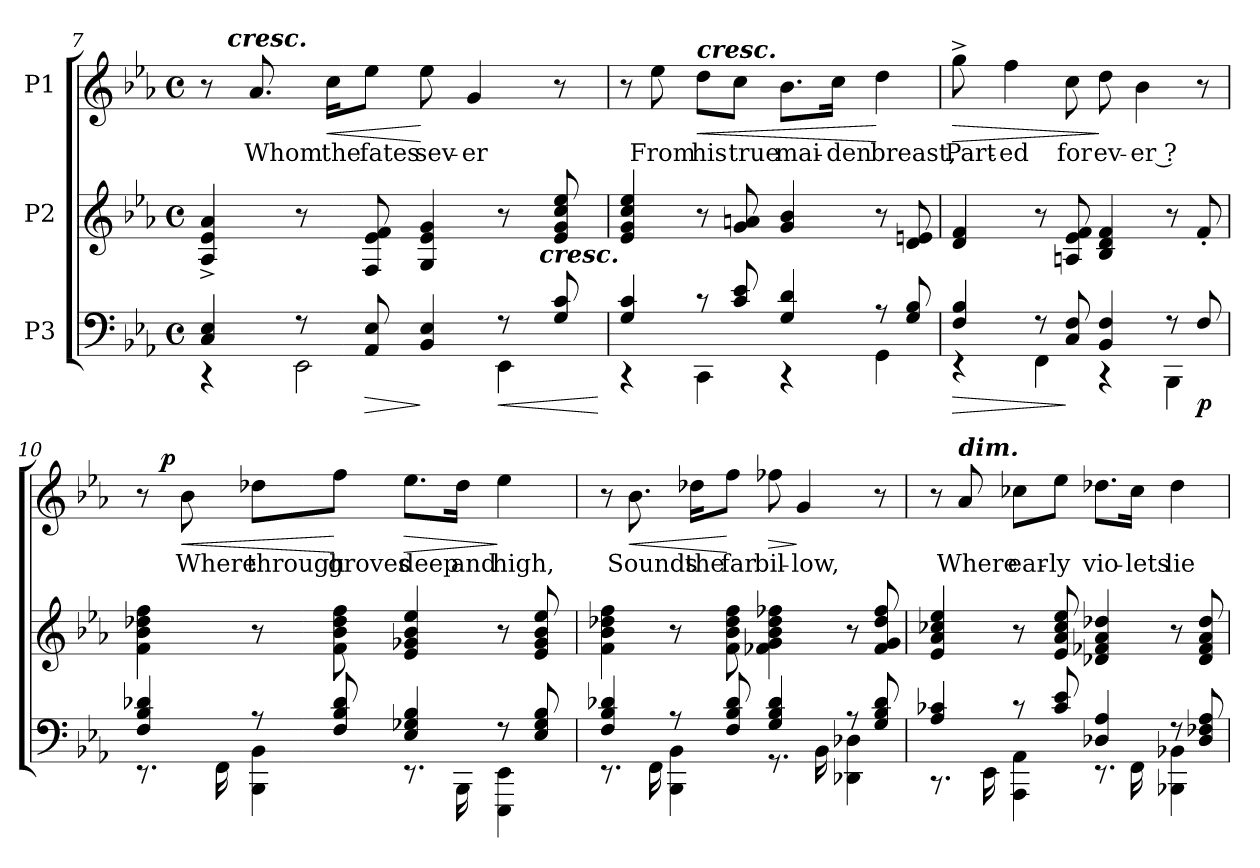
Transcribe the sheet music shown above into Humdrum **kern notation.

**kern	**dynam	**kern	**kern	**text	**dynam
*part3	*part3	*part2	*part1	*part1	*part1
*staff3	*staff3	*staff2	*staff1	*staff1	*staff1
*I"P3	*	*I"P2	*I"P1	*	*
*clefF4	*	*clefG2	*clefG2	*	*
*k[b-e-a-]	*	*k[b-e-a-]	*k[b-e-a-]	*	*
*E-:	*	*E-:	*E-:	*	*
*M4/4	*	*M4/4	*M4/4	*	*
*met(c)	*	*met(c)	*met(c)	*	*
=7	=7	=7	=7	=7	=7
*^	*	*	*^	*	*
*	*^	*	*	*	*	*	*
4Ci/ 4E-i	4r	2ryy	.	4A-i/^ 4e-i^ 4a-i^	8r	32ryy	.	.
.	.	.	.	.	.	64ryy	.	.
.	.	.	.	.	.	256ryy	.	.
.	.	.	.	.	.	1024ryy	.	.
!	!	!	!	!	!	!LO:TX:a:Bi:t=cresc.	!	!
.	.	.	.	.	.	2ryy	.	.
!	!	!	!	!	!	!	!LO:LY:b:color=#000000	!
.	.	.	.	.	8.a-i/	.	Whom	.
8r	2EE-i\	.	.	8r	.	.	.	.
!	!	!	!	!	!	!	!LO:LY:b:color=#000000	!LO:HP:b
.	.	.	.	.	16cci\KL	.	the	<
!	!	!	!LO:HP:b	!	!	!	!	!
!	!	!	!	!	!	!	!LO:LY:b:color=#000000	!
8AA-i/ 8E-i	.	.	>	8Fi/ 8e-i 8fi	8ee-i\J	.	fates	.
!	!	!	!	!	!	!	!LO:LY:b:color=#000000	!
4BB-i/ 4E-i	.	4ryy	]	4Gi/ 4e-i 4gi	8ee-i\	.	sev-	[
.	.	.	.	.	.	4ryy	.	.
!	!	!	!	!	!	!	!LO:LY:b:color=#000000	!
.	.	.	.	.	4gi/	.	-er	.
!	!	!	!LO:HP:b	!	!	!	!	!
8r	4EE-i\	16ryy	<	8r	.	.	.	.
.	.	.	.	.	.	8ryy	.	.
.	.	64ryy	.	.	.	.	.	.
.	.	128ryy	.	.	.	.	.	.
.	.	512ryy	.	.	.	.	.	.
!	!	!LO:TX:a:Bi:t=cresc.	!	!	!	!	!	!
.	.	8ryy	.	.	.	.	.	.
8Gi/ 8ci	.	.	.	8e-i/ 8gi 8cci 8ee-i	8r	.	.	.
.	.	.	.	.	.	16ryy	.	.
.	.	32ryy	.	.	.	.	.	.
.	.	.	.	.	.	128ryy	.	.
.	.	256.ryy	.	.	.	.	.	.
.	.	.	.	.	.	512.ryy	.	.
.	.	.	[	.	.	.	.	.
*	*v	*v	*	*	*v	*v	*	*
!!LO:PB:g=z
=8	=8	=8	=8	=8	=8	=8
4Gi/ 4ci	4r	.	4e-i/ 4gi 4cci 4ee-i	8r	.	.
!	!	!	!	!	!LO:LY:b:color=#000000	!
.	.	.	.	8ee-i\	From	.
!	!	!	!	!LO:TX:a:Bi:t=cresc.	!	!
!	!	!	!	!	!LO:LY:b:color=#000000	!LO:HP:b
8r	4CCi\	.	8r	8ddi\L	his	<
!	!	!	!	!	!LO:LY:b:color=#000000	!
8ci/ 8e-i	.	.	8gi/ 8ani	8cci\J	true	.
!	!	!	!	!	!LO:LY:b:color=#000000	!
4Gi/ 4di	4r	.	4gi/ 4b-i	8.b-i\L	mai-	.
!	!	!	!	!	!LO:LY:b:color=#000000	!
.	.	.	.	16cci\Jk	-den	.
!	!	!	!	!	!LO:LY:b:color=#000000	!
8r	4GGi\	.	8r	4ddi\	breast,	[
8Gi/ 8B-i	.	.	8di/ 8eni	.	.	.
=9	=9	=9	=9	=9	=9	=9
!	!	!LO:HP:b	!	!	!	!
!	!	!	!	!	!LO:LY:b:color=#000000	!LO:HP:b
4Fi/ 4B-i	4r	>	4di/ 4fi	8gg^i\	Part-	>
!	!	!	!	!	!LO:LY:b:color=#000000	!
.	.	.	.	4ffi\	-ed	.
8r	4FFi\	.	8r	.	.	.
!	!	!	!	!	!LO:LY:b:color=#000000	!
8Ci/ 8Fi	.	]	8Ani/ 8e-i 8fi	8cci\	for	.
!	!	!	!	!	!LO:LY:b:color=#000000	!
4BB-i/ 4Fi	4r	.	4B-i/ 4di 4fi	8ddi\	ev-	]
!	!	!	!	!	!LO:LY:b:color=#000000	!
.	.	.	.	4b-i\	-er ?	.
8r	4BBB-i\	.	8r	.	.	.
8Fi/	.	p	8f'i/	8r	.	.
!!LO:LB:g=z
=10	=10	=10	=10	=10	=10	=10
*	*	*	*	*^	*	*
4Fi/ 4B-i 4d-Xi	8.r	.	4fi\ 4b-i 4dd-Xi 4ffi	8r	32ryy	.	.
.	.	.	.	.	64ryy	.	.
.	.	.	.	.	256ryy	.	.
.	.	.	.	.	1024ryy	.	.
.	.	.	.	.	2ryy	.	p
!	!	!	!	!	!	!LO:LY:b:color=#000000	!LO:HP:b
.	.	.	.	8b-i\	.	Where	<
.	16FFi\	.	.	.	.	.	.
!	!	!	!	!	!	!LO:LY:b:color=#000000	!
8r	4BBB-i\ 4BB-i	.	8r	8dd-Xi\L	.	through	.
!	!	!	!	!	!	!LO:LY:b:color=#000000	!
8Fi/ 8B-i 8d-i	.	.	8fi\ 8b-i 8dd-i 8ffi	8ffi\J	.	groves	[
!	!	!	!	!	!	!LO:LY:b:color=#000000	!LO:HP:b
4E-i/ 4G-Xi 4B-i	8.r	.	4e-i/ 4g-Xi 4b-i 4ee-i	8.ee-i\L	.	deep	>
.	.	.	.	.	4ryy	.	.
!	!	!	!	!	!	!LO:LY:b:color=#000000	!
.	16BBB-i\	.	.	16dd-i\Jk	.	and	.
!	!	!	!	!	!	!LO:LY:b:color=#000000	!
8r	4EEE-i\ 4EE-i	.	8r	4ee-i\	.	high,	]
.	.	.	.	.	8ryy	.	.
8E-i/ 8G-i 8B-i	.	.	8e-i/ 8g-i 8b-i 8ee-i	.	.	.	.
.	.	.	.	.	16ryy	.	.
.	.	.	.	.	128ryy	.	.
.	.	.	.	.	512.ryy	.	.
*	*	*	*	*v	*v	*	*
=11	=11	=11	=11	=11	=11	=11
4Fi/ 4B-i 4d-Xi	8.r	.	4fi\ 4b-i 4dd-Xi 4ffi	8r	.	.
!	!	!	!	!	!LO:LY:b:color=#000000	!LO:HP:b
.	.	.	.	8.b-i\	Sounds	<
.	16FFi\	.	.	.	.	.
8r	4BBB-i\ 4BB-i	.	8r	.	.	.
!	!	!	!	!	!LO:LY:b:color=#000000	!
.	.	.	.	16dd-Xi\KL	the	.
!	!	!	!	!	!LO:LY:b:color=#000000	!
8Fi/ 8B-i 8d-i	.	.	8fi\ 8b-i 8dd-i 8ffi	8ffi\J	far	[
!	!	!	!	!	!LO:LY:b:color=#000000	!LO:HP:b
4Gi/ 4B-i 4d-i	8.r	.	4f-Xi\ 4gi 4b-i 4dd-i 4ff-Xi	8ff-Xi\	bil-	>
!	!	!	!	!	!LO:LY:b:color=#000000	!
.	.	.	.	4gi/	-low,	]
.	16BB-i\	.	.	.	.	.
8r	4DD-Xi\ 4D-Xi	.	8r	.	.	.
8Gi/ 8B-i 8d-i	.	.	8f-i/ 8gi 8dd-i 8ff-i	8r	.	.
!!LO:LB:g=z
=12	=12	=12	=12	=12	=12	=12
4A-i/ 4c-Xi	8.r	.	4e-i/ 4a-i 4cc-Xi 4ee-i	8r	.	.
!	!	!	!	!LO:TX:a:Bi:t=dim.	!	!
!	!	!	!	!	!LO:LY:b:color=#000000	!
.	.	.	.	8a-i/	Where	.
.	16EE-i\	.	.	.	.	.
!	!	!	!	!	!LO:LY:b:color=#000000	!
8r	4AAA-i\ 4AA-i	.	8r	8cc-Xi\L	ear-	.
!	!	!	!	!	!LO:LY:b:color=#000000	!
8c-i/ 8e-i	.	.	8e-i/ 8a-i 8cc-i 8ee-i	8ee-i\J	-ly	.
!	!	!	!	!	!LO:LY:b:color=#000000	!
4D-Xi/ 4A-i	8.r	.	4d-Xi/ 4f-Xi 4a-i 4dd-Xi	8.dd-Xi\L	vio-	.
!	!	!	!	!	!LO:LY:b:color=#000000	!
.	16FFi\	.	.	16cc-i\Jk	-lets	.
!	!	!	!	!	!LO:LY:b:color=#000000	!
8r	4BBB-Xi\ 4BB-Xi	.	8r	4dd-i\	lie	.
8D-i/ 8F-Xi 8A-i	.	.	8d-i/ 8f-i 8a-i 8dd-i	.	.	.
*v	*v	*	*	*	*	*
=	=	=	=	=	=
*-	*-	*-	*-	*-	*-
